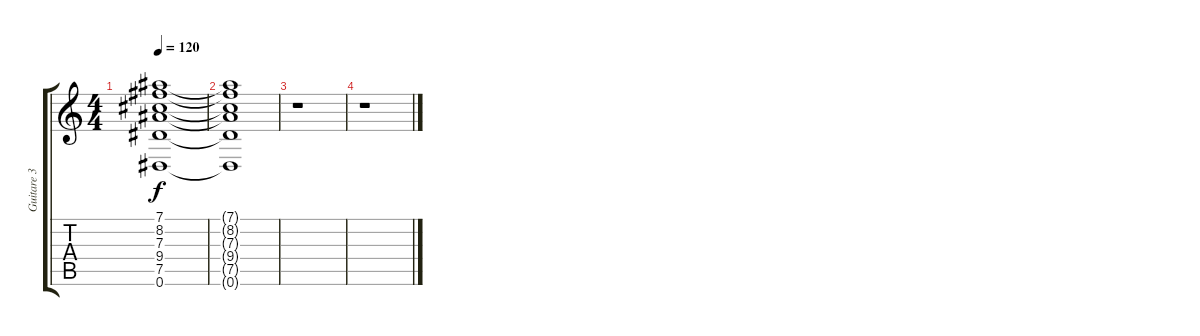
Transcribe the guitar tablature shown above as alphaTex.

\track ("Guitare 3 (Kirk)" "Guitare 3 ") {instrument electricguitarclean}
\staff {score tabs}
\tuning (Eb4 Bb3 Gb3 Db3 Ab2 Eb2) {hide}
\ts (4 4)
\tempo 120
\clef g2
\ks c
(7.1{t} 8.2{t} 7.3{t} 9.4{t} 7.5{t} 0.6{t}).1{dy f} |
(7.1{t} 8.2{t} 7.3{t} 9.4{t} 7.5{t} 0.6{t}).1 |
r.1 |
r.1
